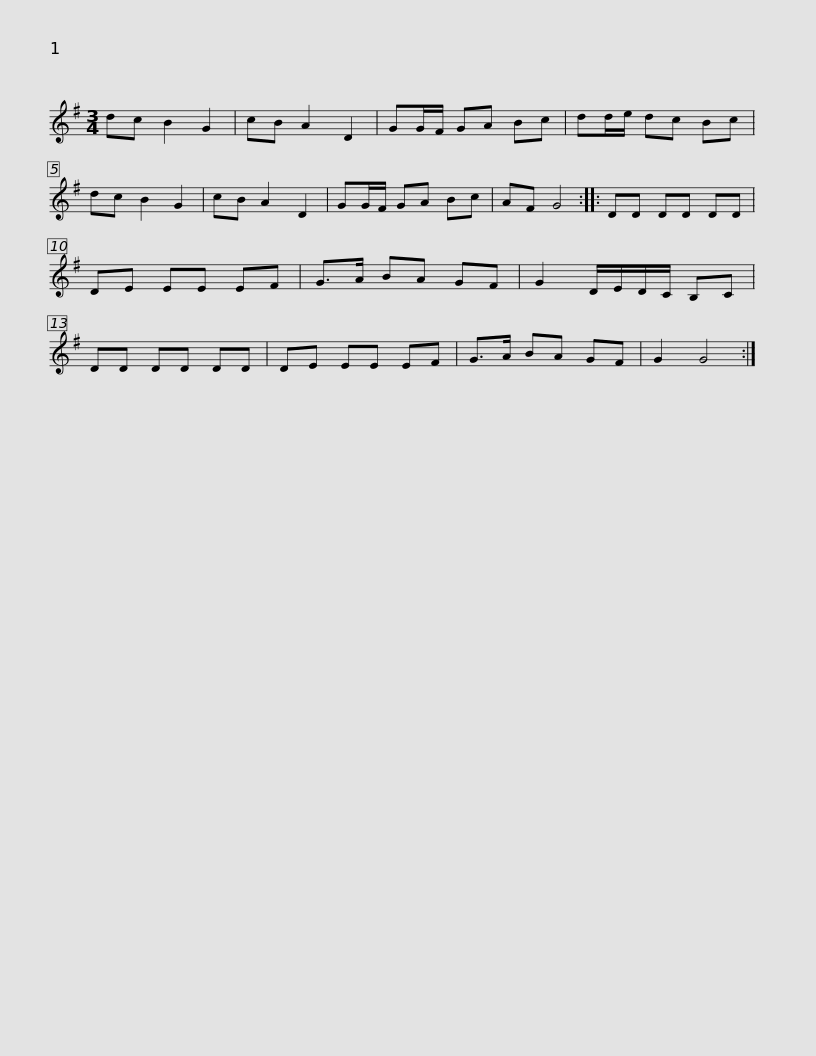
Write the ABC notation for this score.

X:1
L:1/8
M:3/4
I:linebreak $
K:G
V:1 treble
V:1
 dc B2 G2 | cB A2 D2 | GG/F/ GA Bc | dd/e/ dc Bc | dc B2 G2 | %5
 cB A2 D2 | GG/F/ GA Bc | AF G4 ::$ DD DD DD | DE EE EF | %10
 G>A BA GF | G2 D/E/D/C/ B,C | DD DD DD | DE EE EF | G>A BA GF |$ %15
 G2 G4 :| %16
